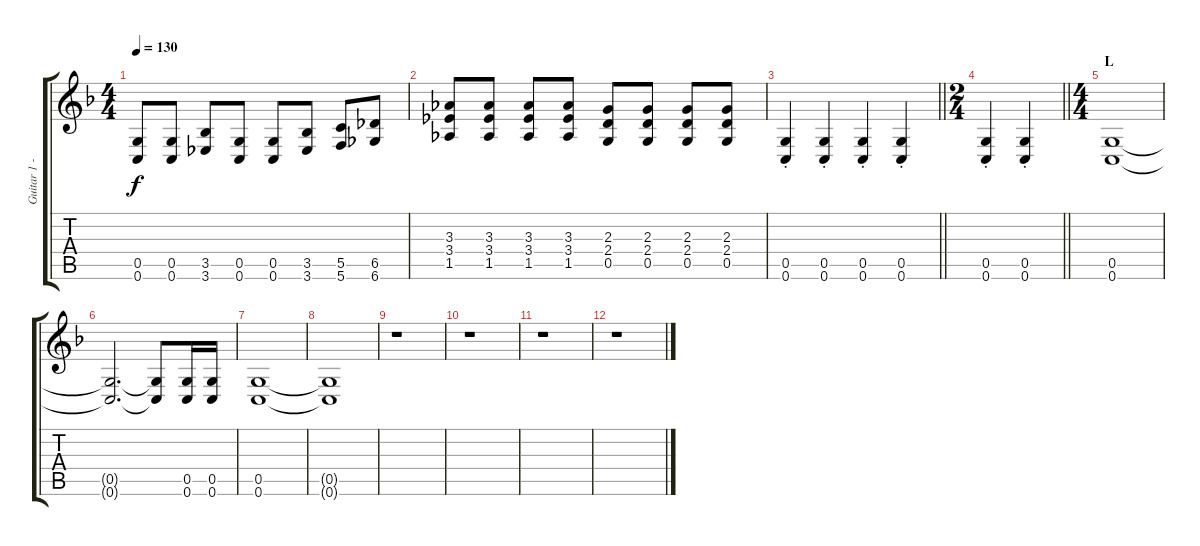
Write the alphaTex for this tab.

\track ("Guitar 1 - Uruhra" "Guitar 1 -") {instrument distortionguitar}
\staff {score tabs}
\tuning (D4 A3 F3 C3 G2 C2) {hide}
\ts (4 4)
\tempo 130
\clef g2
\ks f
(0.5 0.6).8{dy f} (0.5 0.6).8 (3.5 3.6).8 (0.5 0.6).8 (0.5 0.6).8 (3.5 3.6).8 (5.5 5.6).8 (6.5 6.6).8 |
(3.3 3.4 1.5).8 (3.3 3.4 1.5).8 (3.3 3.4 1.5).8 (3.3 3.4 1.5).8 (2.3 2.4 0.5).8 (2.3 2.4 0.5).8 (2.3 2.4 0.5).8 (2.3 2.4 0.5).8 |
\barLineRight lightlight
(0.5{st} 0.6{st}).4 (0.5{st} 0.6{st}).4 (0.5{st} 0.6{st}).4 (0.5{st} 0.6{st}).4 |
\ts (2 4)
\barLineRight lightlight
(0.5{st} 0.6{st}).4 (0.5{st} 0.6{st}).4 |
\ts (4 4)
\section ("" "L")
(0.5 0.6).1 |
(0.5{t} 0.6{t}).2{d} (0.5{t} 0.6{t}).8 (0.5 0.6).16 (0.5 0.6).16 |
(0.5 0.6).1 |
(0.5{t} 0.6{t}).1 |
r.1 |
r.1 |
r.1 |
r.1
